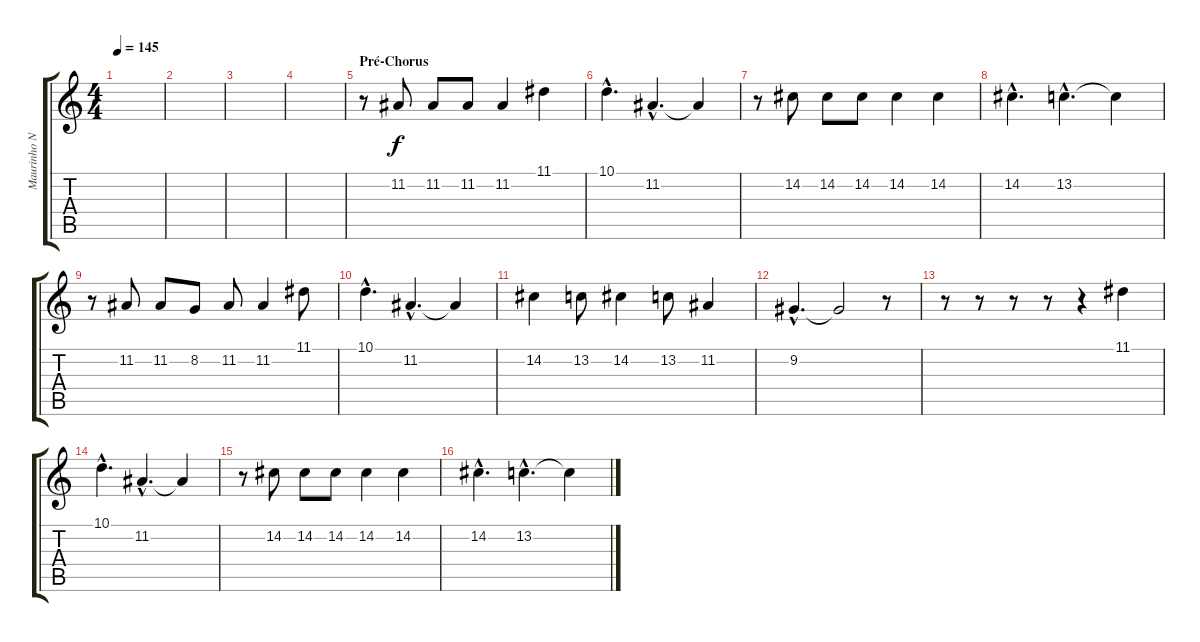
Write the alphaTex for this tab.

\track ("Maurinho Nastácia" "Maurinho N") {instrument lead6voice}
\staff {score tabs}
\tuning (E4 B3 G3 D3 A2 E2) {hide}
\ts (4 4)
\tempo 145
\clef g2
\ks c
|
|
|
|
\section ("" "Pré-Chorus")
r.8 11.2.8 11.2.8 11.2.8 11.2.4 11.1.4 |
10.1{hac}.4{d} 11.2{hac}.4{d} 11.2{t}.4 |
r.8 14.2.8 14.2.8 14.2.8 14.2.4 14.2.4 |
14.2{hac}.4{d} 13.2{hac}.4{d} 13.2{t}.4 |
r.8 11.2.8 11.2.8 8.2.8 11.2.8 11.2.4 11.1.8 |
10.1{hac}.4{d} 11.2{hac}.4{d} 11.2{t}.4 |
14.2.4 13.2.8 14.2.4 13.2.8 11.2.4 |
9.2{hac}.4{d} 9.2{t}.2 r.8 |
r.8 r.8 r.8 r.8 r.4 11.1.4 |
10.1{hac}.4{d} 11.2{hac}.4{d} 11.2{t}.4 |
r.8 14.2.8 14.2.8 14.2.8 14.2.4 14.2.4 |
14.2{hac}.4{d} 13.2{hac}.4{d} 13.2{t}.4
